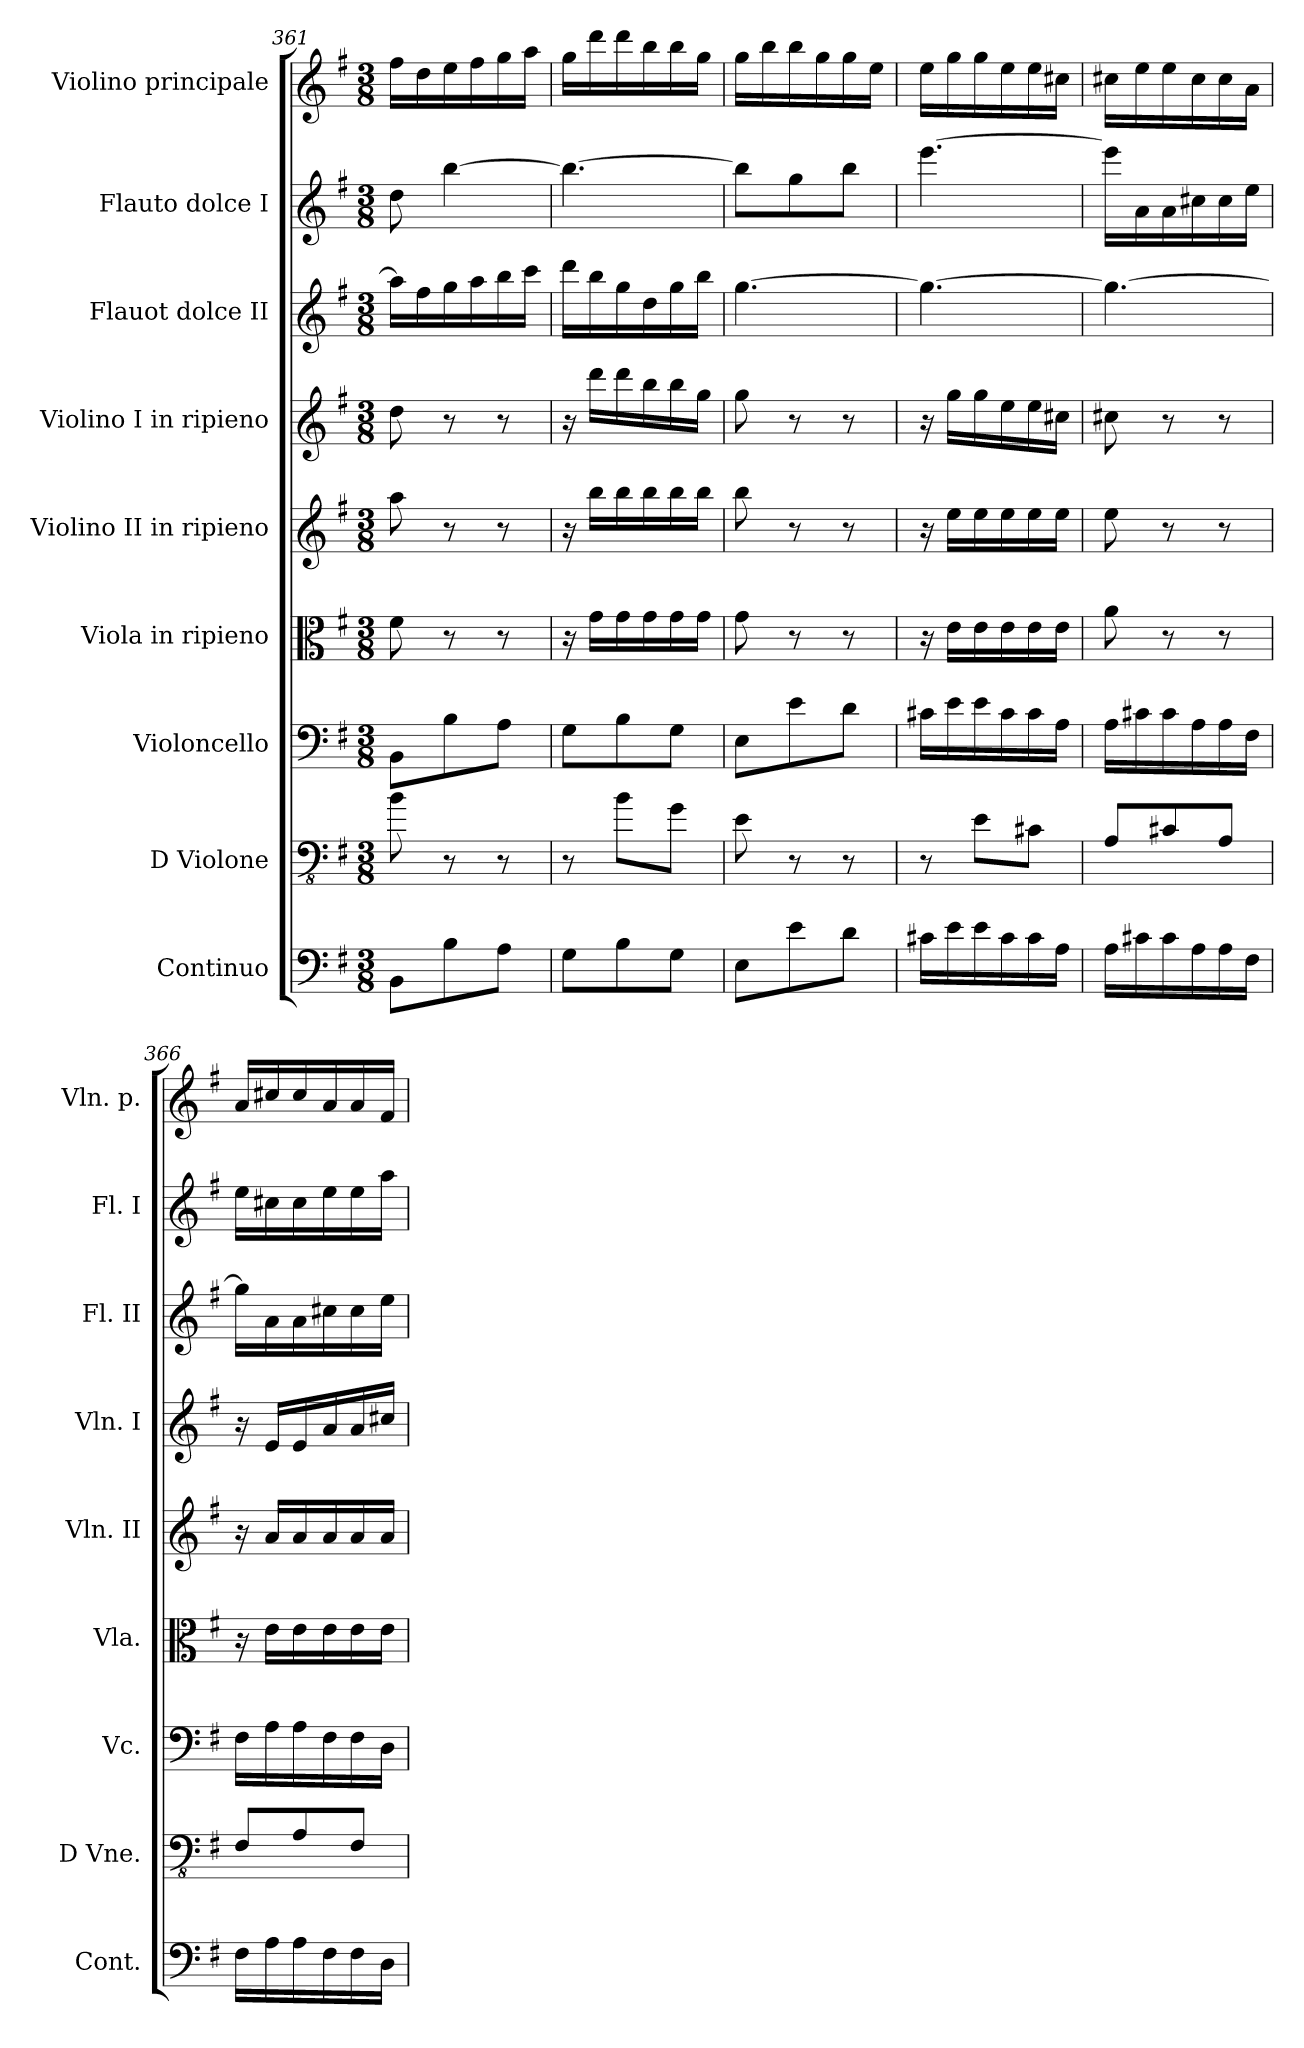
**kern	**kern	**kern	**kern	**kern	**kern	**kern	**kern	**kern
*part9	*part8	*part7	*part6	*part5	*part4	*part3	*part2	*part1
*staff9	*staff8	*staff7	*staff6	*staff5	*staff4	*staff3	*staff2	*staff1
*I"Continuo	*I"D Violone	*I"Violoncello	*I"Viola in ripieno	*I"Violino II in ripieno	*I"Violino I in ripieno	*I"Flauot dolce II	*I"Flauto dolce I	*I"Violino principale
*I'Cont.	*I'D Vne.	*I'Vc.	*I'Vla.	*I'Vln. II	*I'Vln. I	*I'Fl. II	*I'Fl. I	*I'Vln. p.
*clefF4	*clefFv4	*clefF4	*clefC3	*clefG2	*clefG2	*clefG2	*clefG2	*clefG2
*	*ITrd7c12	*	*	*	*	*	*	*
*k[f#]	*k[f#]	*k[f#]	*k[f#]	*k[f#]	*k[f#]	*k[f#]	*k[f#]	*k[f#]
*M3/8	*M3/8	*M3/8	*M3/8	*M3/8	*M3/8	*M3/8	*M3/8	*M3/8
=361	=361	=361	=361	=361	=361	=361	=361	=361
8BB\L	8BB\	8BB\L	8f#\	8aa\	8dd\	16aa\LL]	8dd\	16ff#\LL
.	.	.	.	.	.	16ff#\	.	16dd\
8B\	8r	8B\	8r	8r	8r	16gg\	[4bb\	16ee\
.	.	.	.	.	.	16aa\	.	16ff#\
8A\J	8r	8A\J	8r	8r	8r	16bb\	.	16gg\
.	.	.	.	.	.	16ccc\JJ	.	16aa\JJ
!!LO:PB:g=z
=362	=362	=362	=362	=362	=362	=362	=362	=362
8G\L	8r	8G\L	16r	16r	16r	16ddd\LL	4.bb\_	16gg\LL
.	.	.	16g\LL	16bb\LL	16ddd\LL	16bb\	.	16ddd\
8B\	8BB\L	8B\	16g\	16bb\	16ddd\	16gg\	.	16ddd\
.	.	.	16g\	16bb\	16bb\	16dd\	.	16bb\
8G\J	8GG\J	8G\J	16g\	16bb\	16bb\	16gg\	.	16bb\
.	.	.	16g\JJ	16bb\JJ	16gg\JJ	16bb\JJ	.	16gg\JJ
=363	=363	=363	=363	=363	=363	=363	=363	=363
8E\L	8EE\	8E\L	8g\	8bb\	8gg\	[4.gg\	8bb\L]	16gg\LL
.	.	.	.	.	.	.	.	16bb\
8e\	8r	8e\	8r	8r	8r	.	8gg\	16bb\
.	.	.	.	.	.	.	.	16gg\
8d\J	8r	8d\J	8r	8r	8r	.	8bb\J	16gg\
.	.	.	.	.	.	.	.	16ee\JJ
=364	=364	=364	=364	=364	=364	=364	=364	=364
16c#X\LL	8r	16c#X\LL	16r	16r	16r	4.gg\_	[4.eee\	16ee\LL
16e\	.	16e\	16e\LL	16ee\LL	16gg\LL	.	.	16gg\
16e\	8EE\L	16e\	16e\	16ee\	16gg\	.	.	16gg\
16c#\	.	16c#\	16e\	16ee\	16ee\	.	.	16ee\
16c#\	8CC#X\J	16c#\	16e\	16ee\	16ee\	.	.	16ee\
16A\JJ	.	16A\JJ	16e\JJ	16ee\JJ	16cc#X\JJ	.	.	16cc#X\JJ
=365	=365	=365	=365	=365	=365	=365	=365	=365
16A\LL	8AAA/L	16A\LL	8a\	8ee\	8cc#X\	4.gg\_	16eee\LL]	16cc#X\LL
16c#X\	.	16c#X\	.	.	.	.	16a\	16ee\
16c#\	8CC#X/	16c#\	8r	8r	8r	.	16a\	16ee\
16A\	.	16A\	.	.	.	.	16cc#X\	16cc#\
16A\	8AAA/J	16A\	8r	8r	8r	.	16cc#\	16cc#\
16F#\JJ	.	16F#\JJ	.	.	.	.	16ee\JJ	16a\JJ
=366	=366	=366	=366	=366	=366	=366	=366	=366
16F#\LL	8FFF#/L	16F#\LL	16r	16r	16r	16gg\LL]	16ee\LL	16a/LL
16A\	.	16A\	16e\LL	16a/LL	16e/LL	16a\	16cc#X\	16cc#X/
16A\	8AAA/	16A\	16e\	16a/	16e/	16a\	16cc#\	16cc#/
16F#\	.	16F#\	16e\	16a/	16a/	16cc#X\	16ee\	16a/
16F#\	8FFF#/J	16F#\	16e\	16a/	16a/	16cc#\	16ee\	16a/
16D\JJ	.	16D\JJ	16e\JJ	16a/JJ	16cc#X/JJ	16ee\JJ	16aa\JJ	16f#/JJ
=	=	=	=	=	=	=	=	=
*-	*-	*-	*-	*-	*-	*-	*-	*-
